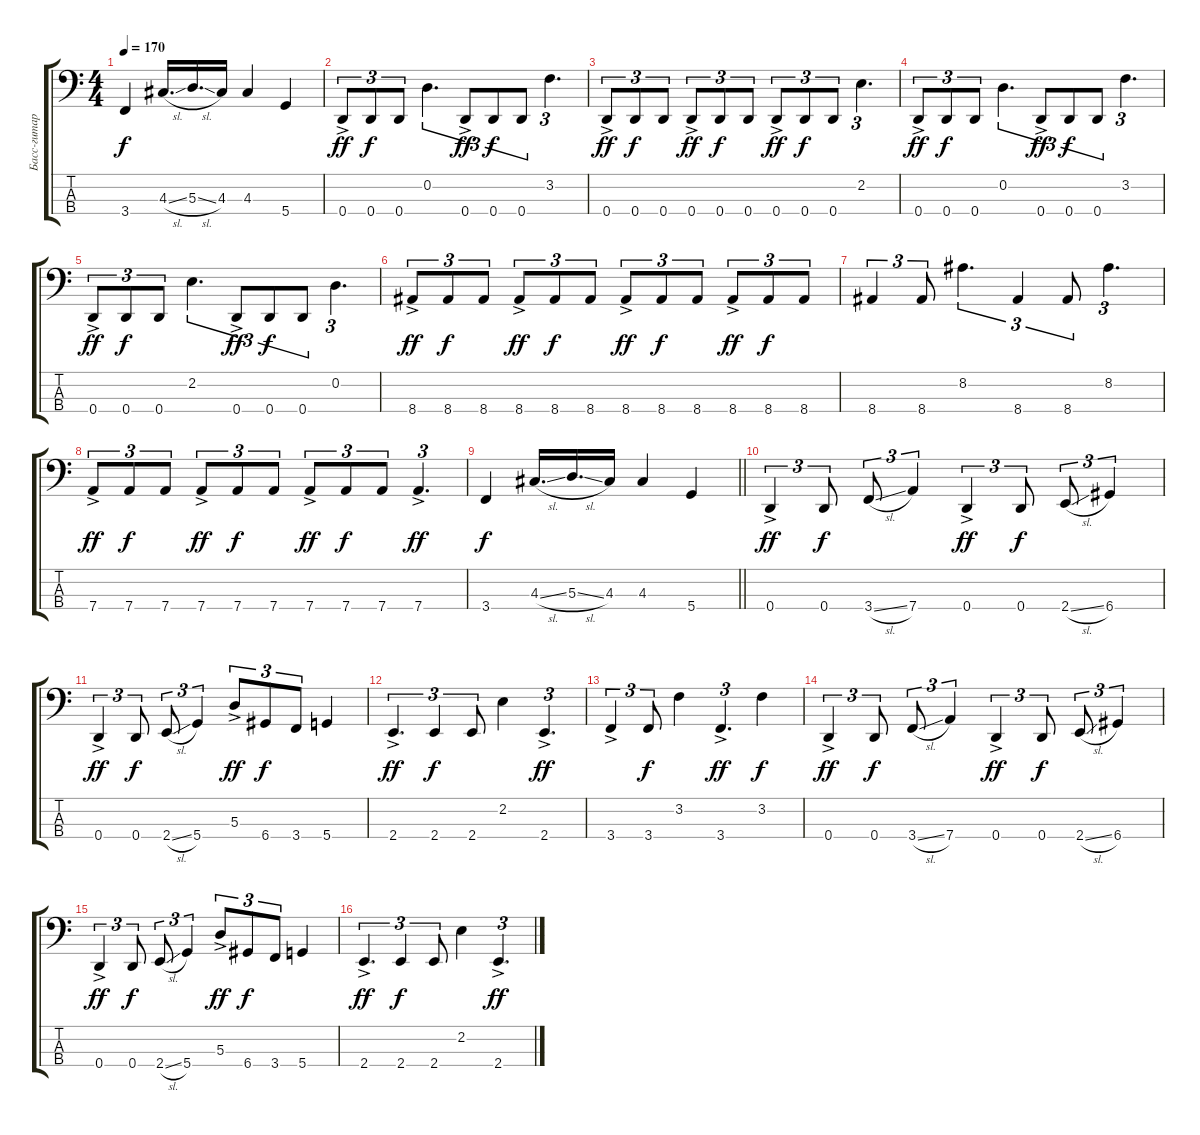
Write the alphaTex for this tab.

\track ("Басс-гитара" "Басс-гитар") {instrument slapbass1}
\staff {score tabs}
\tuning (G2 D2 A1 D1) {hide}
\ts (4 4)
\tempo 170
\clef f4
\ks c
3.4.4{dy f} 4.3{sl}.16{d} 5.3{sl}.16{d} 4.3.16 4.3.4 5.4.4 |
0.4{ac}.8{tu (3 2) dy ff} 0.4.8{tu (3 2) dy f} 0.4.8{tu (3 2)} 0.2.4{d tu (3 2)} 0.4{ac}.8{tu (3 2) dy ff} 0.4.8{tu (3 2) dy f} 0.4.8{tu (3 2)} 3.2.4{d tu (3 2)} |
0.4{ac}.8{tu (3 2) dy ff} 0.4.8{tu (3 2) dy f} 0.4.8{tu (3 2)} 0.4{ac}.8{tu (3 2) dy ff} 0.4.8{tu (3 2) dy f} 0.4.8{tu (3 2)} 0.4{ac}.8{tu (3 2) dy ff} 0.4.8{tu (3 2) dy f} 0.4.8{tu (3 2)} 2.2.4{d tu (3 2)} |
0.4{ac}.8{tu (3 2) dy ff} 0.4.8{tu (3 2) dy f} 0.4.8{tu (3 2)} 0.2.4{d tu (3 2)} 0.4{ac}.8{tu (3 2) dy ff} 0.4.8{tu (3 2) dy f} 0.4.8{tu (3 2)} 3.2.4{d tu (3 2)} |
0.4{ac}.8{tu (3 2) dy ff} 0.4.8{tu (3 2) dy f} 0.4.8{tu (3 2)} 2.2.4{d tu (3 2)} 0.4{ac}.8{tu (3 2) dy ff} 0.4.8{tu (3 2) dy f} 0.4.8{tu (3 2)} 0.2.4{d tu (3 2)} |
8.4{ac}.8{tu (3 2) dy ff} 8.4.8{tu (3 2) dy f} 8.4.8{tu (3 2)} 8.4{ac}.8{tu (3 2) dy ff} 8.4.8{tu (3 2) dy f} 8.4.8{tu (3 2)} 8.4{ac}.8{tu (3 2) dy ff} 8.4.8{tu (3 2) dy f} 8.4.8{tu (3 2)} 8.4{ac}.8{tu (3 2) dy ff} 8.4.8{tu (3 2) dy f} 8.4.8{tu (3 2)} |
8.4.4{tu (3 2)} 8.4.8{tu (3 2)} 8.2.4{d tu (3 2)} 8.4.4{tu (3 2)} 8.4.8{tu (3 2)} 8.2.4{d tu (3 2)} |
7.4{ac}.8{tu (3 2) dy ff} 7.4.8{tu (3 2) dy f} 7.4.8{tu (3 2)} 7.4{ac}.8{tu (3 2) dy ff} 7.4.8{tu (3 2) dy f} 7.4.8{tu (3 2)} 7.4{ac}.8{tu (3 2) dy ff} 7.4.8{tu (3 2) dy f} 7.4.8{tu (3 2)} 7.4{ac}.4{d tu (3 2) dy ff} |
\barLineRight lightlight
3.4.4{dy f} 4.3{sl}.16{d} 5.3{sl}.16{d} 4.3.16 4.3.4 5.4.4 |
0.4{ac}.4{tu (3 2) dy ff} 0.4.8{tu (3 2) dy f} 3.4{sl}.8{tu (3 2)} 7.4.4{tu (3 2)} 0.4{ac}.4{tu (3 2) dy ff} 0.4.8{tu (3 2) dy f} 2.4{sl}.8{tu (3 2)} 6.4.4{tu (3 2)} |
0.4{ac}.4{tu (3 2) dy ff} 0.4.8{tu (3 2) dy f} 2.4{sl}.8{tu (3 2)} 5.4.4{tu (3 2)} 5.3{ac}.8{tu (3 2) dy ff} 6.4.8{tu (3 2) dy f} 3.4.8{tu (3 2)} 5.4.4 |
2.4{ac}.4{d tu (3 2) dy ff} 2.4.4{tu (3 2) dy f} 2.4.8{tu (3 2)} 2.2.4 2.4{ac}.4{d tu (3 2) dy ff} |
3.4{ac}.4{tu (3 2)} 3.4.8{tu (3 2) dy f} 3.2.4 3.4{ac}.4{d tu (3 2) dy ff} 3.2.4{dy f} |
0.4{ac}.4{tu (3 2) dy ff} 0.4.8{tu (3 2) dy f} 3.4{sl}.8{tu (3 2)} 7.4.4{tu (3 2)} 0.4{ac}.4{tu (3 2) dy ff} 0.4.8{tu (3 2) dy f} 2.4{sl}.8{tu (3 2)} 6.4.4{tu (3 2)} |
0.4{ac}.4{tu (3 2) dy ff} 0.4.8{tu (3 2) dy f} 2.4{sl}.8{tu (3 2)} 5.4.4{tu (3 2)} 5.3{ac}.8{tu (3 2) dy ff} 6.4.8{tu (3 2) dy f} 3.4.8{tu (3 2)} 5.4.4 |
2.4{ac}.4{d tu (3 2) dy ff} 2.4.4{tu (3 2) dy f} 2.4.8{tu (3 2)} 2.2.4 2.4{ac}.4{d tu (3 2) dy ff}
